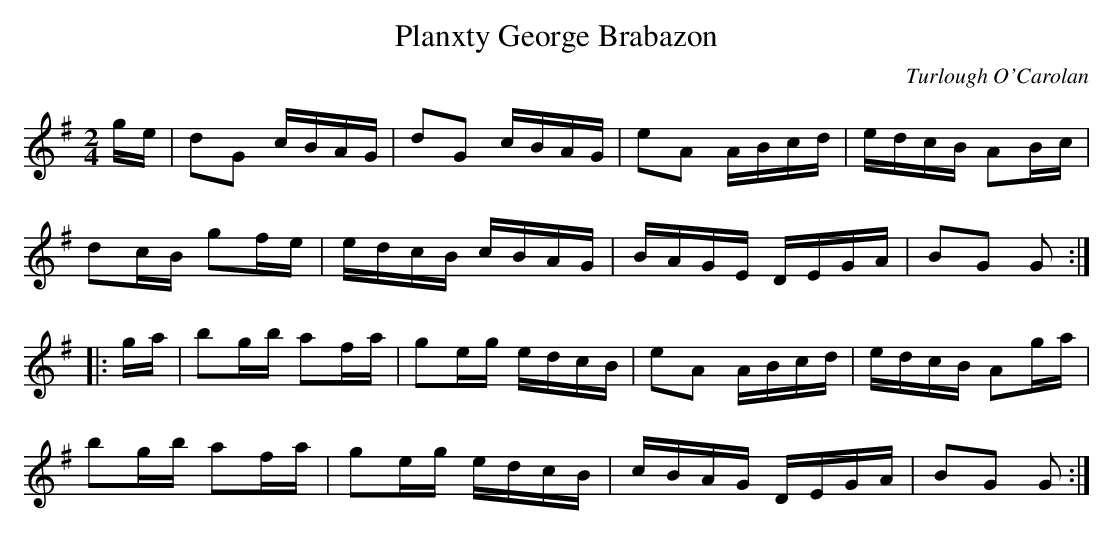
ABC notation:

X:1
T:Planxty George Brabazon
C:Turlough O'Carolan
M:2/4
L:1/16
K:G
ge | d2G2 cBAG | d2G2 cBAG | e2A2 ABcd | edcB A2Bc |
d2cB g2fe | edcB cBAG | BAGE DEGA | B2G2 G2 :|
|: ga | b2gb a2fa | g2eg edcB | e2A2 ABcd | edcB A2ga |
b2gb a2fa | g2eg edcB | cBAG DEGA | B2G2 G2 :|
